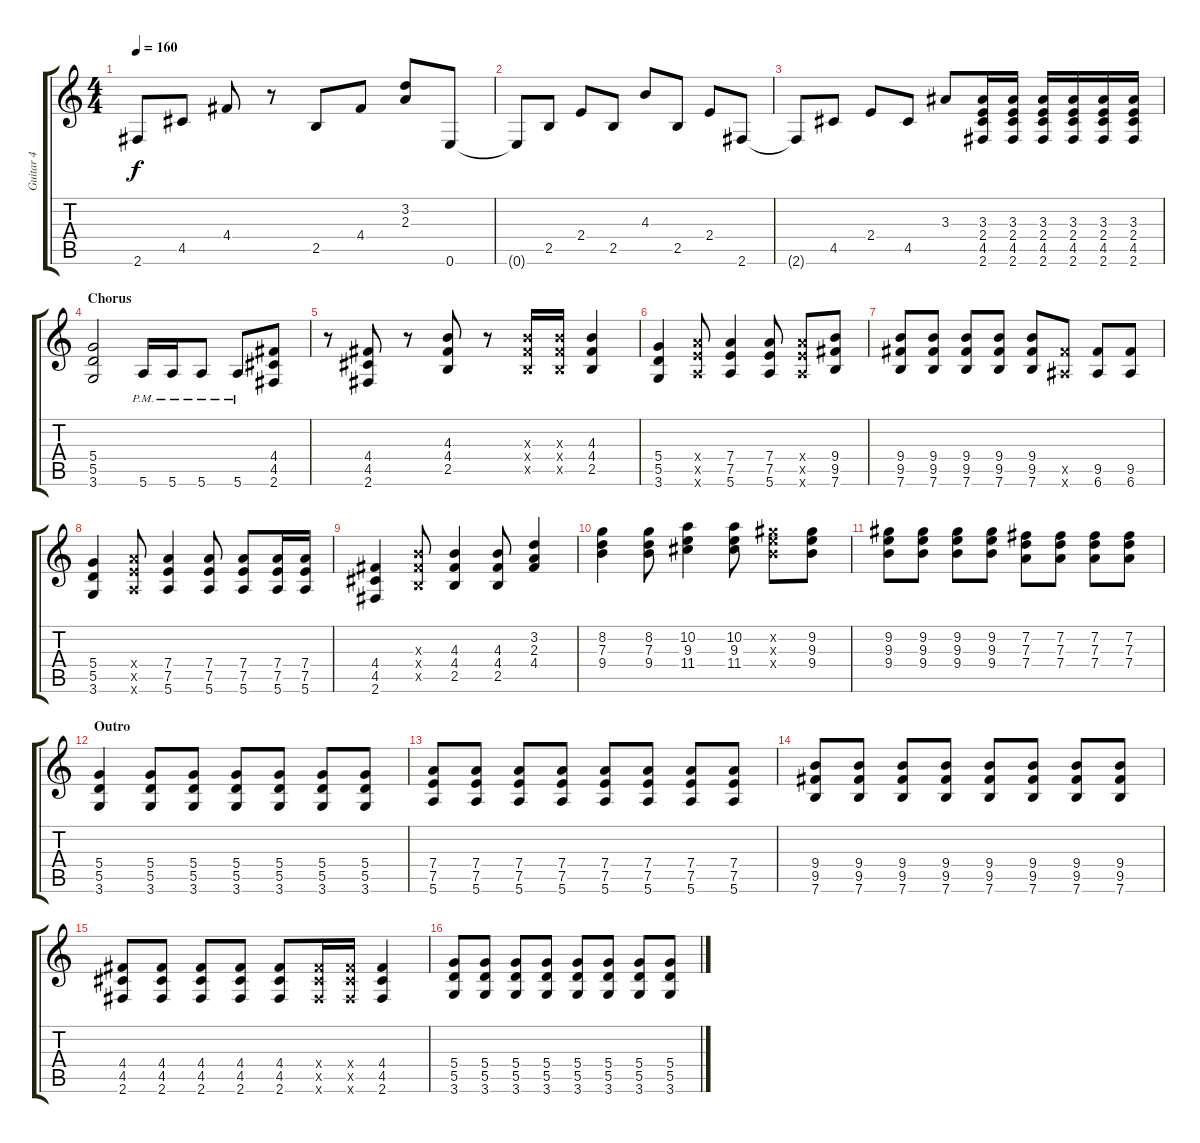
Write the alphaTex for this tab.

\track ("Guitar 4" "Guitar 4") {instrument overdrivenguitar}
\staff {score tabs}
\tuning (E4 B3 G3 D3 A2 E2) {hide}
\ts (4 4)
\tempo 160
\clef g2
\ks c
2.6.8{dy f} 4.5.8 4.4.8 r.8 2.5.8 4.4.8 (3.2 2.3).8 0.6.8 |
0.6{t}.8 2.5.8 2.4.8 2.5.8 4.3.8 2.5.8 2.4.8 2.6.8 |
2.6{t}.8 4.5.8 2.4.8 4.5.8 3.3.8 (3.3 2.4 4.5 2.6).16 (3.3 2.4 4.5 2.6).16 (3.3 2.4 4.5 2.6).16 (3.3 2.4 4.5 2.6).16 (3.3 2.4 4.5 2.6).16 (3.3 2.4 4.5 2.6).16 |
\section ("" "Chorus")
(5.4 5.5 3.6).2 5.6{pm}.16 5.6{pm}.16 5.6{pm}.8 5.6{pm}.8 (4.4 4.5 2.6).8 |
r.8 (4.4 4.5 2.6).8 r.8 (4.3 4.4 2.5).8 r.8 (4.3{x} 4.4{x} 2.5{x}).16 (4.3{x} 4.4{x} 2.5{x}).16 (4.3 4.4 2.5).4 |
(5.4 5.5 3.6).4 (7.4{x} 7.5{x} 5.6{x}).8 (7.4 7.5 5.6).4 (7.4 7.5 5.6).8 (7.4{x} 7.5{x} 5.6{x}).8 (9.4 9.5 7.6).8 |
(9.4 9.5 7.6).8 (9.4 9.5 7.6).8 (9.4 9.5 7.6).8 (9.4 9.5 7.6).8 (9.4 9.5 7.6).8 (9.5{x} 6.6{x}).8 (9.5 6.6).8 (9.5 6.6).8 |
(5.4 5.5 3.6).4 (7.4{x} 7.5{x} 5.6{x}).8 (7.4 7.5 5.6).4 (7.4 7.5 5.6).8 (7.4 7.5 5.6).8 (7.4 7.5 5.6).16 (7.4 7.5 5.6).16 |
(4.4 4.5 2.6).4 (4.3{x} 4.4{x} 2.5{x}).8 (4.3 4.4 2.5).4 (4.3 4.4 2.5).8 (3.2 2.3 4.4).4 |
(8.2 7.3 9.4).4 (8.2 7.3 9.4).8 (10.2 9.3 11.4).4 (10.2 9.3 11.4).8 (9.2{x} 9.3{x} 9.4{x}).8 (9.2 9.3 9.4).8 |
(9.2 9.3 9.4).8 (9.2 9.3 9.4).8 (9.2 9.3 9.4).8 (9.2 9.3 9.4).8 (7.2 7.3 7.4).8 (7.2 7.3 7.4).8 (7.2 7.3 7.4).8 (7.2 7.3 7.4).8 |
\section ("" "Outro")
(5.4 5.5 3.6).4 (5.4 5.5 3.6).8 (5.4 5.5 3.6).8 (5.4 5.5 3.6).8 (5.4 5.5 3.6).8 (5.4 5.5 3.6).8 (5.4 5.5 3.6).8 |
(7.4 7.5 5.6).8 (7.4 7.5 5.6).8 (7.4 7.5 5.6).8 (7.4 7.5 5.6).8 (7.4 7.5 5.6).8 (7.4 7.5 5.6).8 (7.4 7.5 5.6).8 (7.4 7.5 5.6).8 |
(9.4 9.5 7.6).8 (9.4 9.5 7.6).8 (9.4 9.5 7.6).8 (9.4 9.5 7.6).8 (9.4 9.5 7.6).8 (9.4 9.5 7.6).8 (9.4 9.5 7.6).8 (9.4 9.5 7.6).8 |
(4.4 4.5 2.6).8 (4.4 4.5 2.6).8 (4.4 4.5 2.6).8 (4.4 4.5 2.6).8 (4.4 4.5 2.6).8 (4.4{x} 4.5{x} 2.6{x}).16 (4.4{x} 4.5{x} 2.6{x}).16 (4.4 4.5 2.6).4 |
(5.4 5.5 3.6).8 (5.4 5.5 3.6).8 (5.4 5.5 3.6).8 (5.4 5.5 3.6).8 (5.4 5.5 3.6).8 (5.4 5.5 3.6).8 (5.4 5.5 3.6).8 (5.4 5.5 3.6).8
